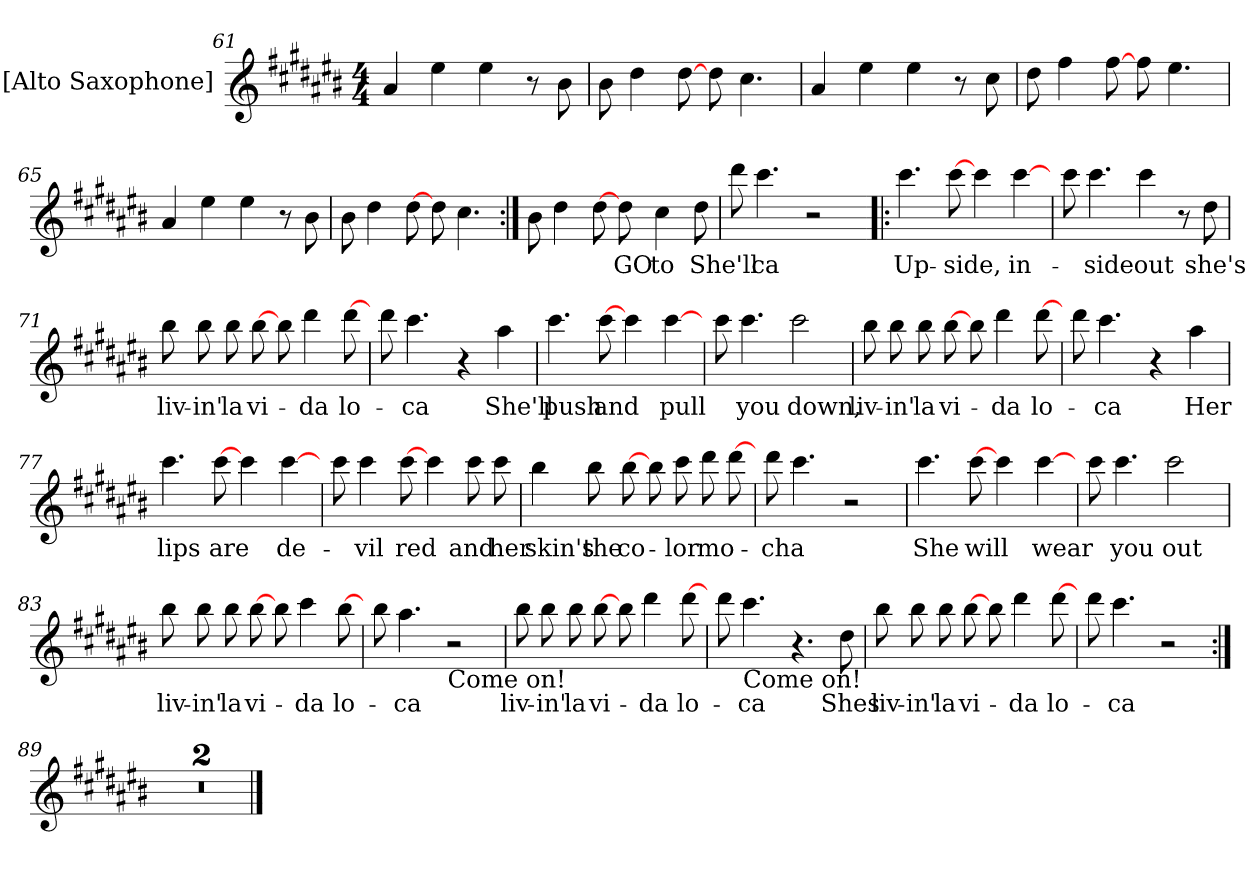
**kern	**text
*part1	*part1
*staff1	*staff1
*I"[Alto Saxophone]	*
*I'A Sax	*
*clefG2	*
*ITrd5c9	*
*k[f#c#g#d#]	*
*E:	*
*M4/4	*
=61	=61
4c#	.
4g#	.
4g#	.
8r	.
8d#	.
=62	=62
8d#L	.
4f#	.
[8f#	.
8f#L	.
4.e	.
=63	=63
4c#	.
4g#	.
4g#	.
8r	.
8e	.
=64	=64
8f#L	.
4a	.
[8a	.
8aL	.
4.g#	.
=65	=65
4c#	.
4g#	.
4g#	.
8r	.
8d#	.
=66	=66
8d#L	.
4f#	.
[8f#	.
8f#L	.
4.e	.
=67:|!	=67:|!
8d#L	.
4f#	.
[8f#	.
8f#L	-GO
4e	-to
8f#	-She'll
=68	=68
8ff#L	.
4.ee	-ca
2r	.
=69!|:	=69!|:
4.ee	-Up-
[8ee	-side,
4ee	.
[4ee	-in-
=70	=70
8eeL	.
4.ee	-side
4ee	-out
8r	.
8f#	-she's
=71	=71
8dd#L	-liv-
8dd#	-in'
8dd#	-la
[8dd#	-vi-
8dd#L	.
4ff#	-da
[8ff#	-lo-
=72	=72
8ff#L	.
4.ee	-ca
4r	.
4cc#	-She'll
=73	=73
4.ee	-push
[8ee	-and
4ee	.
[4ee	-pull
=74	=74
8eeL	.
4.ee	-you
2ee	-down,
=75	=75
8dd#L	-liv-
8dd#	-in'
8dd#	-la
[8dd#	-vi-
8dd#L	.
4ff#	-da
[8ff#	-lo-
=76	=76
8ff#L	.
4.ee	-ca
4r	.
4cc#	-Her
=77	=77
4.ee	-lips
[8ee	-are
4ee	.
[4ee	-de-
=78	=78
8eeL	.
4ee	-vil
[8ee	-red
4ee	.
8eeL	-and
8ee	-her
=79	=79
4dd#	-skin's
8dd#L	-the
[8dd#	-co-
8dd#L	.
8ee	-lor
8ff#	-mo-
[8ff#	.
=80	=80
8ff#L	-cha
4.ee	.
2r	.
=81	=81
4.ee	-She
[8ee	-will
4ee	.
[4ee	-wear
=82	=82
8eeL	.
4.ee	-you
2ee	-out
=83	=83
8dd#L	-liv-
8dd#	-in'
8dd#	-la
[8dd#	-vi-
8dd#L	.
4ee	-da
[8dd#	-lo-
=84	=84
8dd#L	.
4.cc#	-ca
!LO:TX:b:t=Come on!	!
2r	.
=85	=85
8dd#L	-liv-
8dd#	-in'
8dd#	-la
[8dd#	-vi-
8dd#L	.
4ff#	-da
[8ff#	-lo-
=86	=86
8ff#L	.
!LO:TX:b:t=Come on!	!
4.ee	-ca
4.r	.
8f#	-Shes
=87	=87
8dd#L	-liv-
8dd#	-in'
8dd#	-la
[8dd#	-vi-
8dd#L	.
4ff#	-da
[8ff#	-lo-
=88	=88
8ff#L	.
4.ee	-ca
2r	.
=89:|!	=89:|!
1r	.
=90	=90
1r	.
==	==
*-	*-
